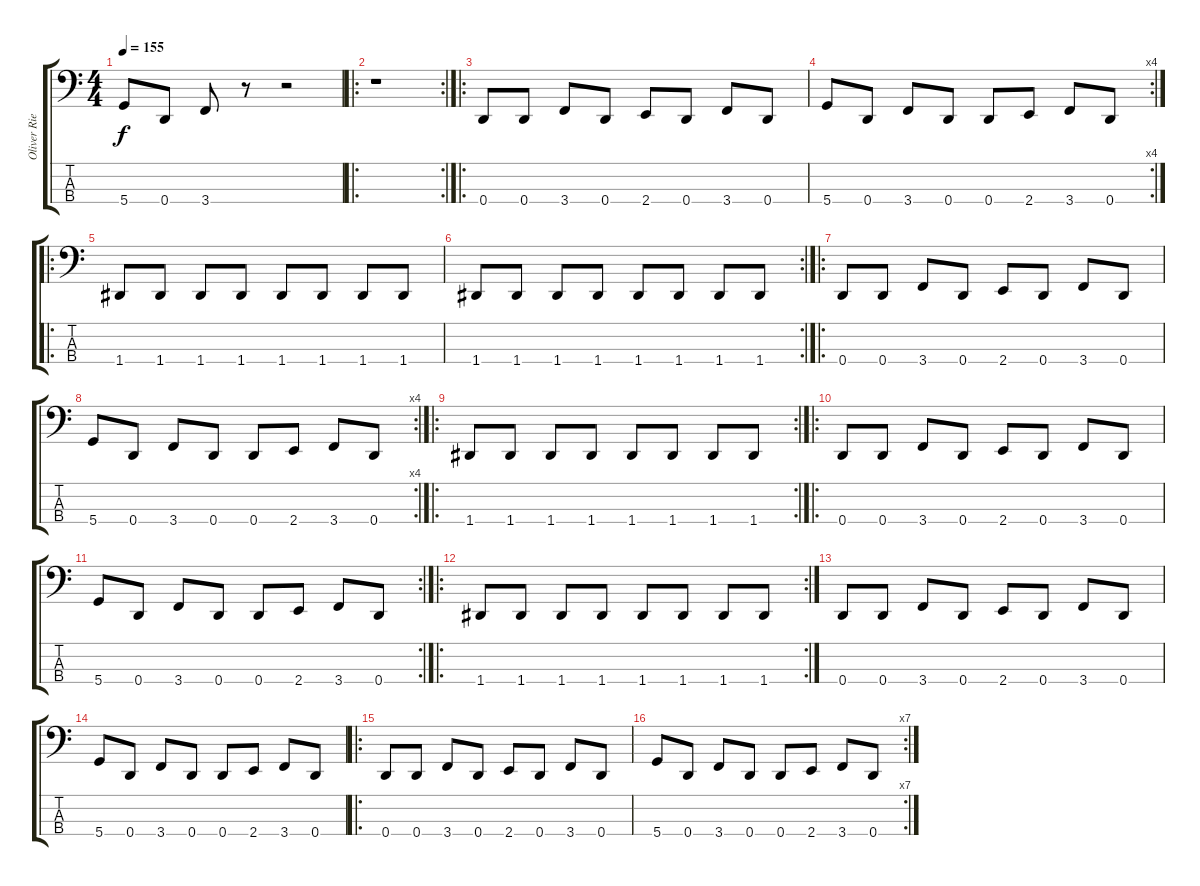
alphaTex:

\track ("Oliver Riedel" "Oliver Rie") {instrument electricbassfinger}
\staff {score tabs}
\tuning (G2 D2 A1 D1) {hide}
\ts (4 4)
\tempo 155
\clef f4
\ks c
5.4.8{dy f} 0.4.8 3.4.8 r.8 r.2 |
\ro
\rc 2
r.1 |
\ro
0.4.8 0.4.8 3.4.8 0.4.8 2.4.8 0.4.8 3.4.8 0.4.8 |
\rc 4
5.4.8 0.4.8 3.4.8 0.4.8 0.4.8 2.4.8 3.4.8 0.4.8 |
\ro
1.4.8 1.4.8 1.4.8 1.4.8 1.4.8 1.4.8 1.4.8 1.4.8 |
\rc 2
1.4.8 1.4.8 1.4.8 1.4.8 1.4.8 1.4.8 1.4.8 1.4.8 |
\ro
0.4.8 0.4.8 3.4.8 0.4.8 2.4.8 0.4.8 3.4.8 0.4.8 |
\rc 4
5.4.8 0.4.8 3.4.8 0.4.8 0.4.8 2.4.8 3.4.8 0.4.8 |
\ro
\rc 2
1.4.8 1.4.8 1.4.8 1.4.8 1.4.8 1.4.8 1.4.8 1.4.8 |
\ro
0.4.8 0.4.8 3.4.8 0.4.8 2.4.8 0.4.8 3.4.8 0.4.8 |
\rc 2
5.4.8 0.4.8 3.4.8 0.4.8 0.4.8 2.4.8 3.4.8 0.4.8 |
\ro
\rc 2
1.4.8 1.4.8 1.4.8 1.4.8 1.4.8 1.4.8 1.4.8 1.4.8 |
0.4.8 0.4.8 3.4.8 0.4.8 2.4.8 0.4.8 3.4.8 0.4.8 |
5.4.8 0.4.8 3.4.8 0.4.8 0.4.8 2.4.8 3.4.8 0.4.8 |
\ro
0.4.8 0.4.8 3.4.8 0.4.8 2.4.8 0.4.8 3.4.8 0.4.8 |
\rc 7
5.4.8 0.4.8 3.4.8 0.4.8 0.4.8 2.4.8 3.4.8 0.4.8
